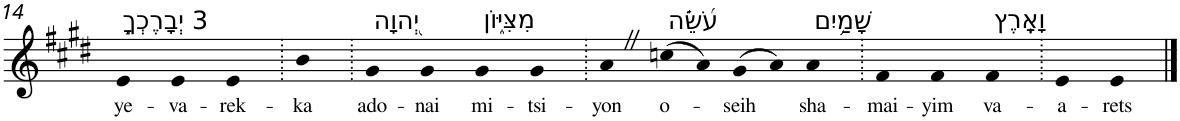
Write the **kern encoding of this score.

**kern	**text
*part1	*part1
*staff1	*staff1
*I"Piano	*
*I'Pno	*
!!LO:PB:g=z
*clefG2	*
*k[f#c#g#d#]	*
*E:	*
=14	=14
!LO:TX:a:t=3 יְבָרֶכְךָ֣	!
!	!LO:LY:b
4e	ye-
!	!LO:LY:b
4e	-va-
!	!LO:LY:b
4e	-rek-
=15.	=15.
!	!LO:LY:b
4b	-ka
=16.	=16.
!LO:TX:a:t=יְ֭הוָה	!
!	!LO:LY:b
4g#	ado-
!	!LO:LY:b
4g#	-nai
!LO:TX:a:t=מִצִּיּ֑וֹן	!
!	!LO:LY:b
4g#	mi-
!	!LO:LY:b
4g#	-tsi-
=17.	=17.
!	!LO:LY:b
4aZ	-yon
!LO:TX:a:t=עֹ֝שֵׂ֗ה	!
!	!LO:LY:b
(>8ccn	o-
8a)	.
!	!LO:LY:b
(>8g#	-seih
8a)	.
!LO:TX:a:t=שָׁמַ֥יִם	!
!	!LO:LY:b
4a	sha-
=18.	=18.
!	!LO:LY:b
4f#	-mai-
!	!LO:LY:b
4f#	-yim
!LO:TX:a:t=וָאָֽרֶץ	!
!	!LO:LY:b
4f#	va-
=19.	=19.
!	!LO:LY:b
4e	-a-
!	!LO:LY:b
4e	-rets
==	==
*-	*-
